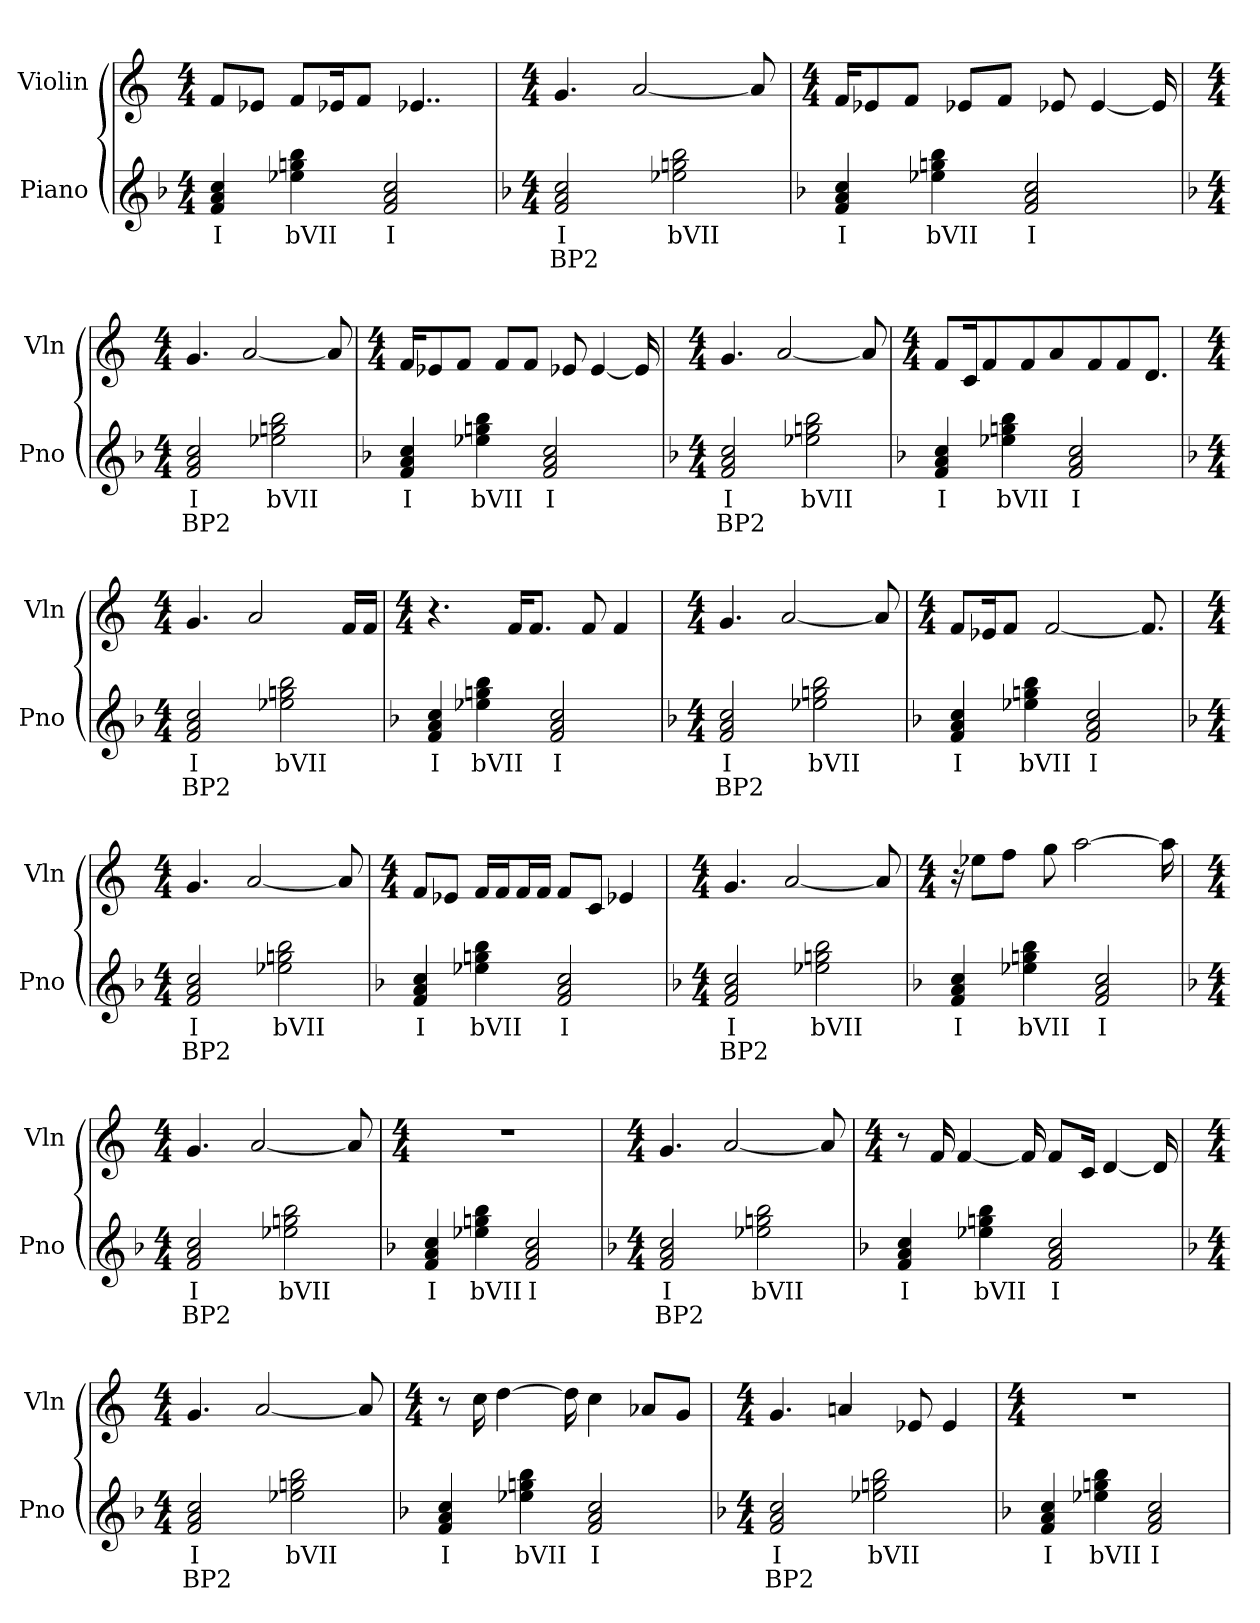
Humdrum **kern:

**kern	**text	**text	**kern
*part2	*part2	*part2	*part1
*staff2	*staff2	*staff2	*staff1
*I"Piano	*	*	*I"Violin
*I'Pno	*	*	*I'Vln
*k[b-]	*	*	*
*F:	*	*	*
*M4/4	*	*	*M4/4
=	=	=	=
4f 4a 4cc	I	.	8fL
.	.	.	8e-XJ
4ee-X 4ggn 4bb-	bVII	.	8fL
.	.	.	16e-XK
.	.	.	8fJ
2f 2a 2cc	I	.	.
.	.	.	4..e-X
=	=	=	=
*k[b-]	*	*	*
*F:	*	*	*
*M4/4	*	*	*M4/4
2f 2a 2cc	I	BP2	4.g
.	.	.	[2a
2ee-X 2ggn 2bb-	bVII	.	.
.	.	.	8a]
=	=	=	=
*k[b-]	*	*	*
*F:	*	*	*
*	*	*	*M4/4
4f 4a 4cc	I	.	16fKL
.	.	.	8e-X
.	.	.	8fJ
4ee-X 4ggn 4bb-	bVII	.	.
.	.	.	8e-XL
.	.	.	8fJ
2f 2a 2cc	I	.	.
.	.	.	8e-X
.	.	.	[4e-
.	.	.	16e-]
=	=	=	=
*k[b-]	*	*	*
*F:	*	*	*
*M4/4	*	*	*M4/4
2f 2a 2cc	I	BP2	4.g
.	.	.	[2a
2ee-X 2ggn 2bb-	bVII	.	.
.	.	.	8a]
=	=	=	=
*k[b-]	*	*	*
*F:	*	*	*
*	*	*	*M4/4
4f 4a 4cc	I	.	16fKL
.	.	.	8e-X
.	.	.	8fJ
4ee-X 4ggn 4bb-	bVII	.	.
.	.	.	8fL
.	.	.	8fJ
2f 2a 2cc	I	.	.
.	.	.	8e-X
.	.	.	[4e-
.	.	.	16e-]
=	=	=	=
*k[b-]	*	*	*
*F:	*	*	*
*M4/4	*	*	*M4/4
2f 2a 2cc	I	BP2	4.g
.	.	.	[2a
2ee-X 2ggn 2bb-	bVII	.	.
.	.	.	8a]
=	=	=	=
*k[b-]	*	*	*
*F:	*	*	*
*	*	*	*M4/4
4f 4a 4cc	I	.	8fL
.	.	.	16cK
.	.	.	8fJ
4ee-X 4ggn 4bb-	bVII	.	.
.	.	.	8fL
.	.	.	8aJ
2f 2a 2cc	I	.	.
.	.	.	8fL
.	.	.	8fJ
.	.	.	8.dJ
=	=	=	=
*k[b-]	*	*	*
*F:	*	*	*
*M4/4	*	*	*M4/4
2f 2a 2cc	I	BP2	4.g
.	.	.	2a
2ee-X 2ggn 2bb-	bVII	.	.
.	.	.	16fLL
.	.	.	16fJJ
=	=	=	=
*k[b-]	*	*	*
*F:	*	*	*
*	*	*	*M4/4
4f 4a 4cc	I	.	4.r
4ee-X 4ggn 4bb-	bVII	.	.
.	.	.	16fKL
.	.	.	8.fJ
2f 2a 2cc	I	.	.
.	.	.	8f
.	.	.	4f
=	=	=	=
*k[b-]	*	*	*
*F:	*	*	*
*M4/4	*	*	*M4/4
2f 2a 2cc	I	BP2	4.g
.	.	.	[2a
2ee-X 2ggn 2bb-	bVII	.	.
.	.	.	8a]
=	=	=	=
*k[b-]	*	*	*
*F:	*	*	*
*	*	*	*M4/4
4f 4a 4cc	I	.	8fL
.	.	.	16e-XK
.	.	.	8fJ
4ee-X 4ggn 4bb-	bVII	.	.
.	.	.	[2f
2f 2a 2cc	I	.	.
.	.	.	8.f]
=	=	=	=
*k[b-]	*	*	*
*F:	*	*	*
*M4/4	*	*	*M4/4
2f 2a 2cc	I	BP2	4.g
.	.	.	[2a
2ee-X 2ggn 2bb-	bVII	.	.
.	.	.	8a]
=	=	=	=
*k[b-]	*	*	*
*F:	*	*	*
*	*	*	*M4/4
4f 4a 4cc	I	.	8fL
.	.	.	8e-XJ
4ee-X 4ggn 4bb-	bVII	.	16fLL
.	.	.	16fJ
.	.	.	16fL
.	.	.	16fJJ
2f 2a 2cc	I	.	8fL
.	.	.	8cJ
.	.	.	4e-X
=	=	=	=
*k[b-]	*	*	*
*F:	*	*	*
*M4/4	*	*	*M4/4
2f 2a 2cc	I	BP2	4.g
.	.	.	[2a
2ee-X 2ggn 2bb-	bVII	.	.
.	.	.	8a]
=	=	=	=
*k[b-]	*	*	*
*F:	*	*	*
*	*	*	*M4/4
4f 4a 4cc	I	.	16r
.	.	.	8ee-XL
.	.	.	8ffJ
4ee-X 4ggn 4bb-	bVII	.	.
.	.	.	8gg
.	.	.	[2aa
2f 2a 2cc	I	.	.
.	.	.	16aa]
=	=	=	=
*k[b-]	*	*	*
*F:	*	*	*
*M4/4	*	*	*M4/4
2f 2a 2cc	I	BP2	4.g
.	.	.	[2a
2ee-X 2ggn 2bb-	bVII	.	.
.	.	.	8a]
=	=	=	=
*k[b-]	*	*	*
*F:	*	*	*
*	*	*	*M4/4
4f 4a 4cc	I	.	1r
4ee-X 4ggn 4bb-	bVII	.	.
2f 2a 2cc	I	.	.
=	=	=	=
*k[b-]	*	*	*
*F:	*	*	*
*M4/4	*	*	*M4/4
2f 2a 2cc	I	BP2	4.g
.	.	.	[2a
2ee-X 2ggn 2bb-	bVII	.	.
.	.	.	8a]
=	=	=	=
*k[b-]	*	*	*
*F:	*	*	*
*	*	*	*M4/4
4f 4a 4cc	I	.	8r
.	.	.	16f
.	.	.	[4f
4ee-X 4ggn 4bb-	bVII	.	.
.	.	.	16f]
2f 2a 2cc	I	.	8fL
.	.	.	16cJk
.	.	.	[4d
.	.	.	16d]
=	=	=	=
*k[b-]	*	*	*
*F:	*	*	*
*M4/4	*	*	*M4/4
2f 2a 2cc	I	BP2	4.g
.	.	.	[2a
2ee-X 2ggn 2bb-	bVII	.	.
.	.	.	8a]
=	=	=	=
*k[b-]	*	*	*
*F:	*	*	*
*	*	*	*M4/4
4f 4a 4cc	I	.	8r
.	.	.	16cc
.	.	.	[4dd
4ee-X 4ggn 4bb-	bVII	.	.
.	.	.	16dd]
2f 2a 2cc	I	.	4cc
.	.	.	8a-XL
.	.	.	8gJ
=	=	=	=
*k[b-]	*	*	*
*F:	*	*	*
*M4/4	*	*	*M4/4
2f 2a 2cc	I	BP2	4.g
.	.	.	4an
2ee-X 2ggn 2bb-	bVII	.	.
.	.	.	8e-X
.	.	.	4e-
=	=	=	=
*k[b-]	*	*	*
*F:	*	*	*
*	*	*	*M4/4
4f 4a 4cc	I	.	1r
4ee-X 4ggn 4bb-	bVII	.	.
2f 2a 2cc	I	.	.
=	=	=	=
*-	*-	*-	*-
